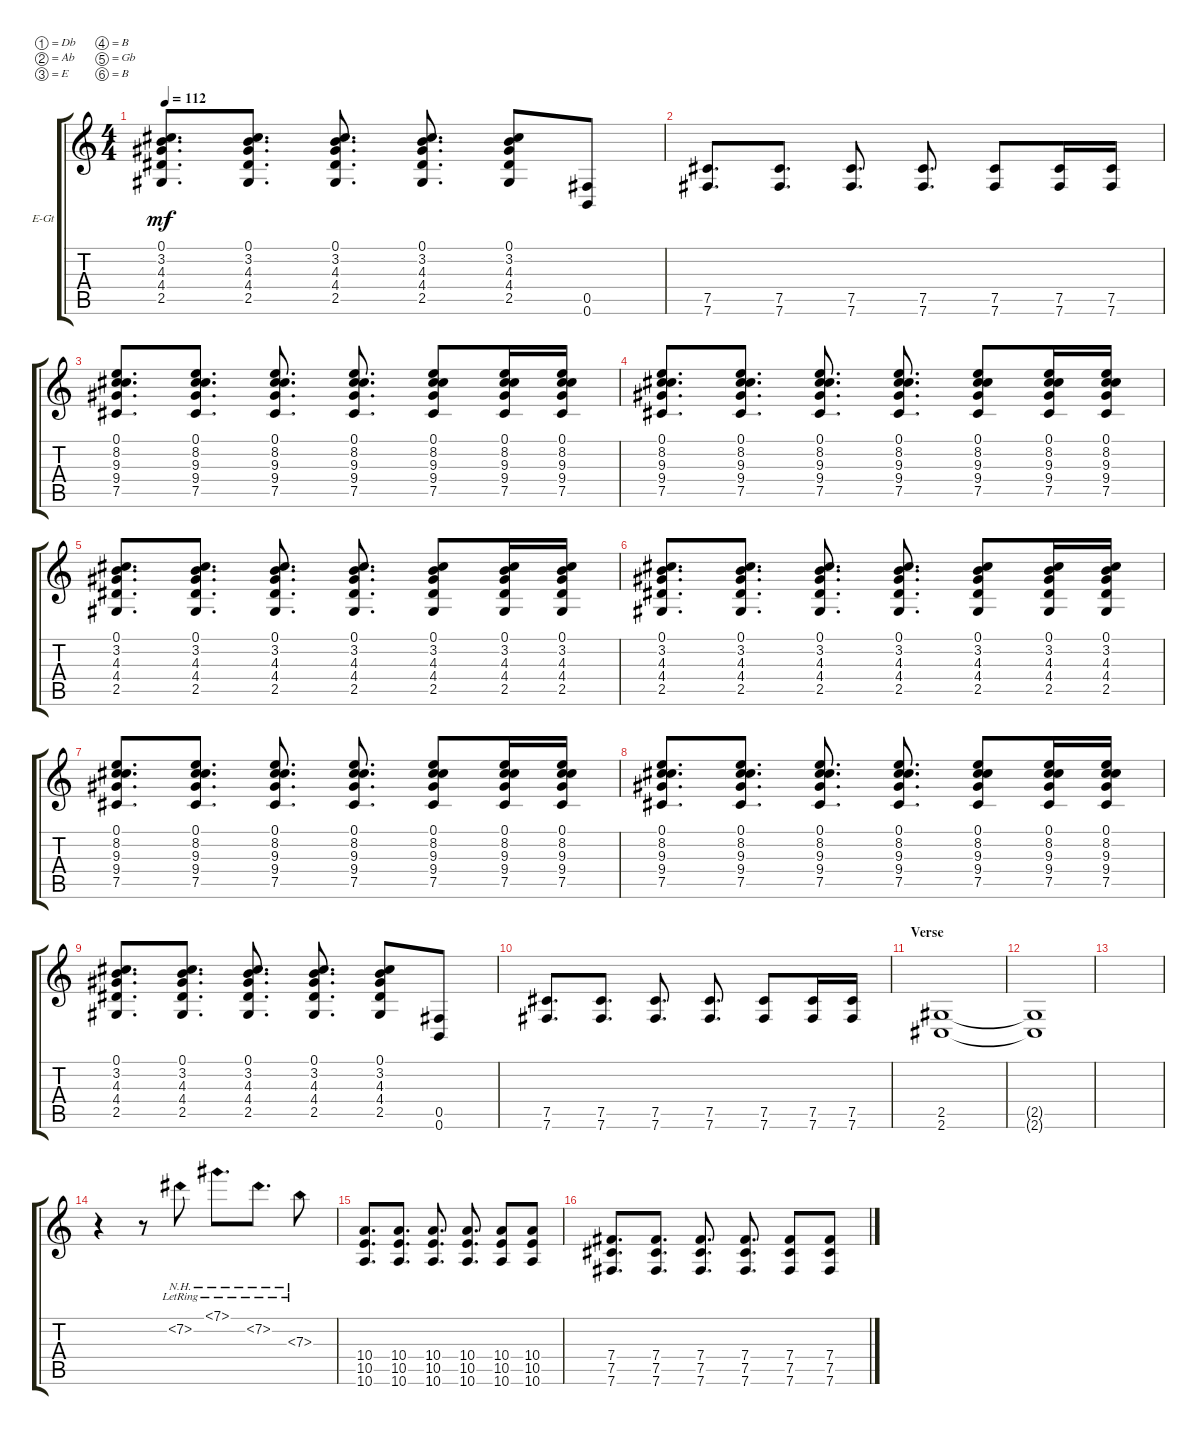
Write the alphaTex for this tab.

\defaultSystemsLayout 4
\bracketExtendMode groupsimilarinstruments
\firstSystemTrackNameOrientation horizontal
\otherSystemsTrackNameOrientation horizontal
\track ("Рубен" "E-Gt") {instrument overdrivenguitar}
\staff {score tabs}
\tuning (Db4 Ab3 E3 B2 Gb2 B1)
\ts (4 4)
\tempo 112
\clef g2
\ks c
(2.5 4.4 4.3 3.2 0.1).8{d dy mf} (2.5 4.4 4.3 3.2 0.1).8{d} (2.5 4.4 4.3 3.2 0.1).8{d} (2.5 4.4 4.3 3.2 0.1).8{d} (2.5 4.4 4.3 3.2 0.1).8 (0.5 0.6).8 |
(7.5 7.6).8{d} (7.5 7.6).8{d} (7.5 7.6).8{d} (7.5 7.6).8{d} (7.5 7.6).8 (7.5 7.6).16 (7.5 7.6).16 |
(7.5 9.4 9.3 8.2 0.1).8{d} (7.5 9.4 9.3 8.2 0.1).8{d} (7.5 9.4 9.3 8.2 0.1).8{d} (7.5 9.4 9.3 8.2 0.1).8{d} (7.5 9.4 9.3 8.2 0.1).8 (7.5 9.4 9.3 8.2 0.1).16 (7.5 9.4 9.3 8.2 0.1).16 |
(7.5 9.4 9.3 8.2 0.1).8{d} (7.5 9.4 9.3 8.2 0.1).8{d} (7.5 9.4 9.3 8.2 0.1).8{d} (7.5 9.4 9.3 8.2 0.1).8{d} (7.5 9.4 9.3 8.2 0.1).8 (7.5 9.4 9.3 8.2 0.1).16 (7.5 9.4 9.3 8.2 0.1).16 |
(2.5 4.4 4.3 3.2 0.1).8{d} (2.5 4.4 4.3 3.2 0.1).8{d} (2.5 4.4 4.3 3.2 0.1).8{d} (2.5 4.4 4.3 3.2 0.1).8{d} (2.5 4.4 4.3 3.2 0.1).8 (2.5 4.4 4.3 3.2 0.1).16 (2.5 4.4 4.3 3.2 0.1).16 |
(2.5 4.4 4.3 3.2 0.1).8{d} (2.5 4.4 4.3 3.2 0.1).8{d} (2.5 4.4 4.3 3.2 0.1).8{d} (2.5 4.4 4.3 3.2 0.1).8{d} (2.5 4.4 4.3 3.2 0.1).8 (2.5 4.4 4.3 3.2 0.1).16 (2.5 4.4 4.3 3.2 0.1).16 |
(7.5 9.4 9.3 8.2 0.1).8{d} (7.5 9.4 9.3 8.2 0.1).8{d} (7.5 9.4 9.3 8.2 0.1).8{d} (7.5 9.4 9.3 8.2 0.1).8{d} (7.5 9.4 9.3 8.2 0.1).8 (7.5 9.4 9.3 8.2 0.1).16 (7.5 9.4 9.3 8.2 0.1).16 |
(7.5 9.4 9.3 8.2 0.1).8{d} (7.5 9.4 9.3 8.2 0.1).8{d} (7.5 9.4 9.3 8.2 0.1).8{d} (7.5 9.4 9.3 8.2 0.1).8{d} (7.5 9.4 9.3 8.2 0.1).8 (7.5 9.4 9.3 8.2 0.1).16 (7.5 9.4 9.3 8.2 0.1).16 |
(2.5 4.4 4.3 3.2 0.1).8{d} (2.5 4.4 4.3 3.2 0.1).8{d} (2.5 4.4 4.3 3.2 0.1).8{d} (2.5 4.4 4.3 3.2 0.1).8{d} (2.5 4.4 4.3 3.2 0.1).8 (0.5 0.6).8 |
(7.5 7.6).8{d} (7.5 7.6).8{d} (7.5 7.6).8{d} (7.5 7.6).8{d} (7.5 7.6).8 (7.5 7.6).16 (7.5 7.6).16 |
\section ("" "Verse")
(2.6 2.5).1 |
(2.6{t} 2.5{t}).1 |
|
r.4 r.8 7.2{nh lr}.8 7.1{nh lr}.8{d} 7.2{nh lr}.8{d} 7.3{nh lr}.8 |
(10.6 10.5 10.4).8{d} (10.6 10.5 10.4).8{d} (10.6 10.5 10.4).8{d} (10.6 10.5 10.4).8{d} (10.6 10.5 10.4).8 (10.6 10.5 10.4).8 |
(7.6 7.5 7.4).8{d} (7.6 7.5 7.4).8{d} (7.6 7.5 7.4).8{d} (7.6 7.5 7.4).8{d} (7.6 7.5 7.4).8 (7.6 7.5 7.4).8
